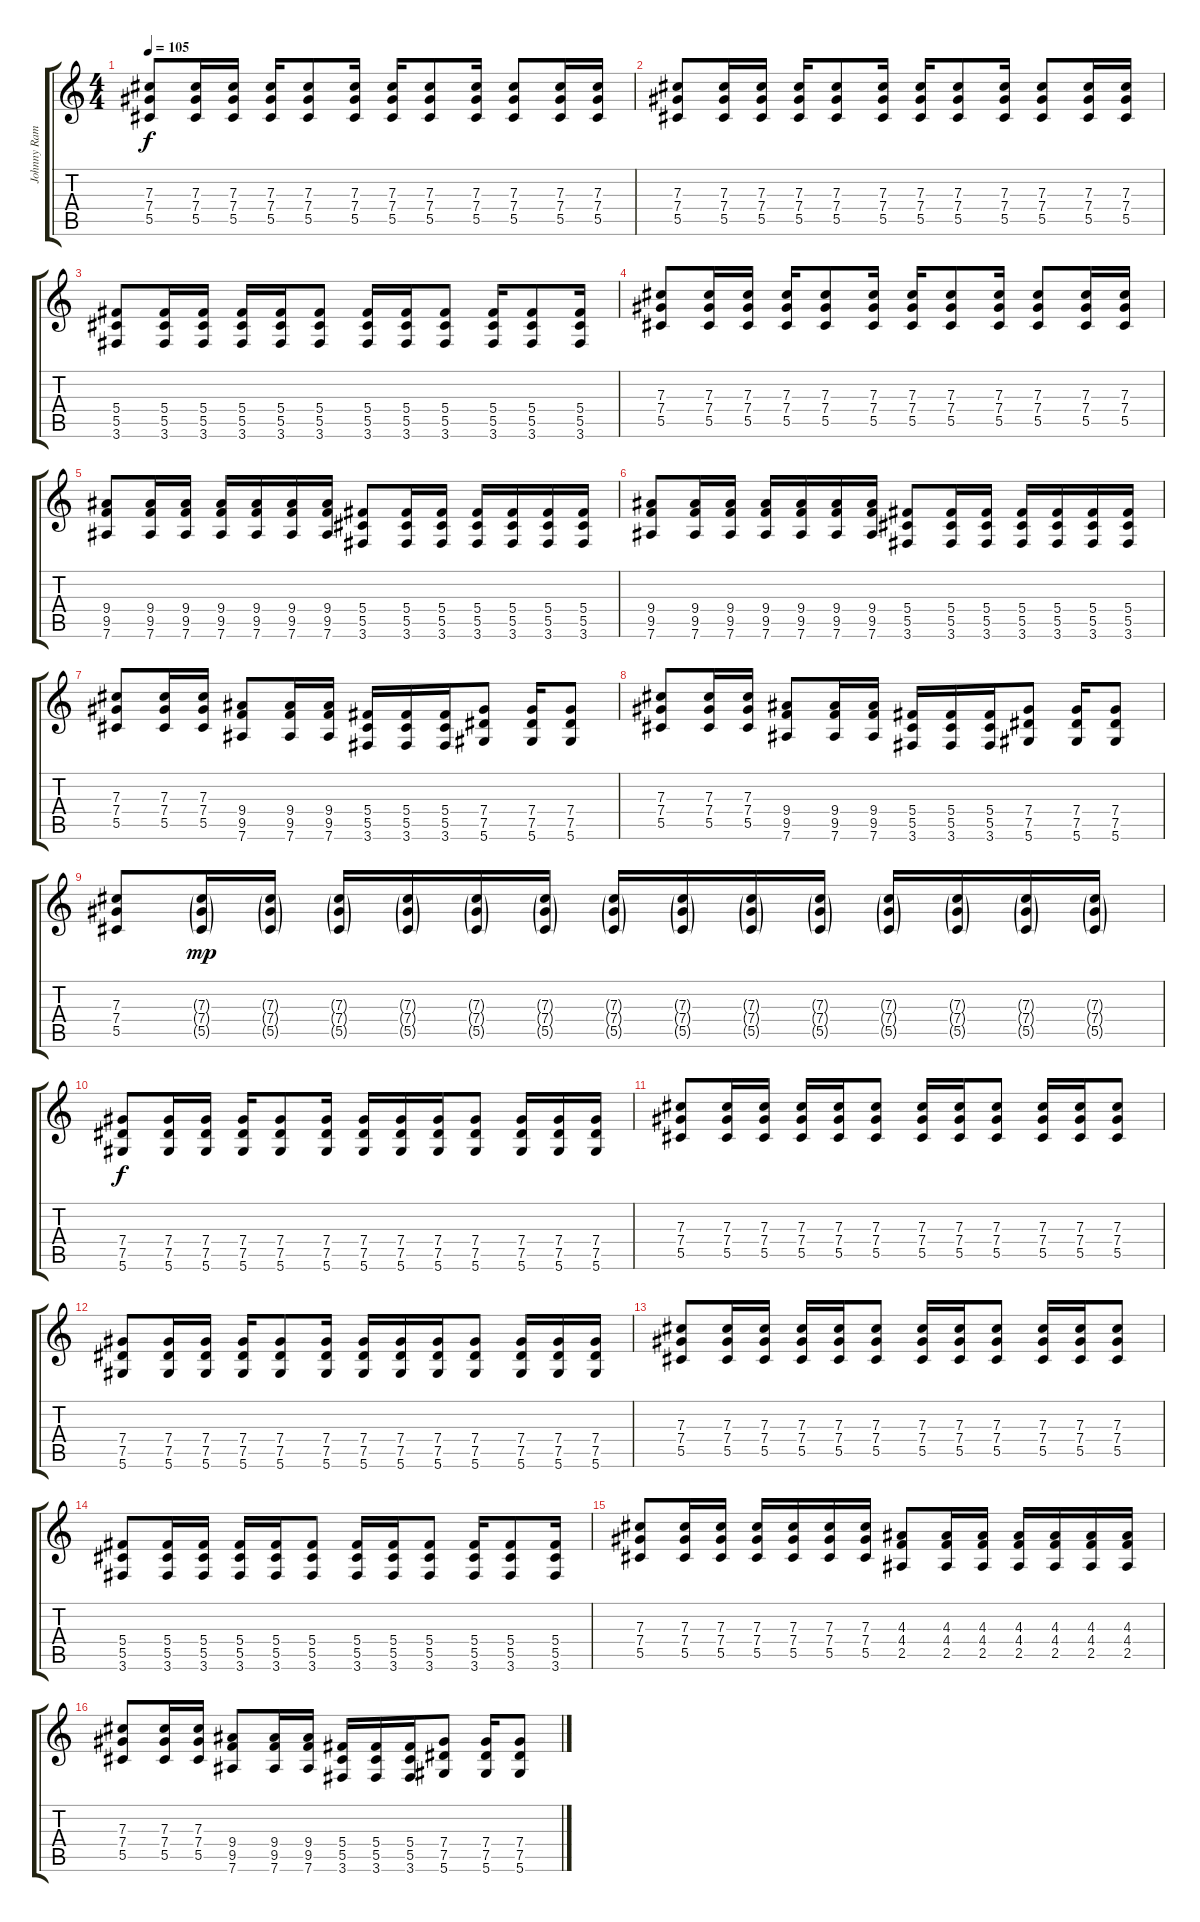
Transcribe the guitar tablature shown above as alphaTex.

\track ("Johnny Ramone - Guitar" "Johnny Ram") {instrument distortionguitar}
\staff {score tabs}
\tuning (Eb4 Bb3 Gb3 Db3 Ab2 Eb2) {hide}
\ts (4 4)
\tempo 105
\clef g2
\ks c
(7.3 7.4 5.5).8{dy f} (7.3 7.4 5.5).16 (7.3 7.4 5.5).16 (7.3 7.4 5.5).16 (7.3 7.4 5.5).8 (7.3 7.4 5.5).16 (7.3 7.4 5.5).16 (7.3 7.4 5.5).8 (7.3 7.4 5.5).16 (7.3 7.4 5.5).8 (7.3 7.4 5.5).16 (7.3 7.4 5.5).16 |
(7.3 7.4 5.5).8 (7.3 7.4 5.5).16 (7.3 7.4 5.5).16 (7.3 7.4 5.5).16 (7.3 7.4 5.5).8 (7.3 7.4 5.5).16 (7.3 7.4 5.5).16 (7.3 7.4 5.5).8 (7.3 7.4 5.5).16 (7.3 7.4 5.5).8 (7.3 7.4 5.5).16 (7.3 7.4 5.5).16 |
(5.4 5.5 3.6).8 (5.4 5.5 3.6).16 (5.4 5.5 3.6).16 (5.4 5.5 3.6).16 (5.4 5.5 3.6).16 (5.4 5.5 3.6).8 (5.4 5.5 3.6).16 (5.4 5.5 3.6).16 (5.4 5.5 3.6).8 (5.4 5.5 3.6).16 (5.4 5.5 3.6).8 (5.4 5.5 3.6).16 |
(7.3 7.4 5.5).8 (7.3 7.4 5.5).16 (7.3 7.4 5.5).16 (7.3 7.4 5.5).16 (7.3 7.4 5.5).8 (7.3 7.4 5.5).16 (7.3 7.4 5.5).16 (7.3 7.4 5.5).8 (7.3 7.4 5.5).16 (7.3 7.4 5.5).8 (7.3 7.4 5.5).16 (7.3 7.4 5.5).16 |
(9.4 9.5 7.6).8 (9.4 9.5 7.6).16 (9.4 9.5 7.6).16 (9.4 9.5 7.6).16 (9.4 9.5 7.6).16 (9.4 9.5 7.6).16 (9.4 9.5 7.6).16 (5.4 5.5 3.6).8 (5.4 5.5 3.6).16 (5.4 5.5 3.6).16 (5.4 5.5 3.6).16 (5.4 5.5 3.6).16 (5.4 5.5 3.6).16 (5.4 5.5 3.6).16 |
(9.4 9.5 7.6).8 (9.4 9.5 7.6).16 (9.4 9.5 7.6).16 (9.4 9.5 7.6).16 (9.4 9.5 7.6).16 (9.4 9.5 7.6).16 (9.4 9.5 7.6).16 (5.4 5.5 3.6).8 (5.4 5.5 3.6).16 (5.4 5.5 3.6).16 (5.4 5.5 3.6).16 (5.4 5.5 3.6).16 (5.4 5.5 3.6).16 (5.4 5.5 3.6).16 |
(7.3 7.4 5.5).8 (7.3 7.4 5.5).16 (7.3 7.4 5.5).16 (9.4 9.5 7.6).8 (9.4 9.5 7.6).16 (9.4 9.5 7.6).16 (5.4 5.5 3.6).16 (5.4 5.5 3.6).16 (5.4 5.5 3.6).16 (7.4 7.5 5.6).8 (7.4 7.5 5.6).16 (7.4 7.5 5.6).8 |
(7.3 7.4 5.5).8 (7.3 7.4 5.5).16 (7.3 7.4 5.5).16 (9.4 9.5 7.6).8 (9.4 9.5 7.6).16 (9.4 9.5 7.6).16 (5.4 5.5 3.6).16 (5.4 5.5 3.6).16 (5.4 5.5 3.6).16 (7.4 7.5 5.6).8 (7.4 7.5 5.6).16 (7.4 7.5 5.6).8 |
(7.3 7.4 5.5).8 (7.3{g} 7.4{g} 5.5{g}).16{dy mp} (7.3{g} 7.4{g} 5.5{g}).16 (7.3{g} 7.4{g} 5.5{g}).16 (7.3{g} 7.4{g} 5.5{g}).16 (7.3{g} 7.4{g} 5.5{g}).16 (7.3{g} 7.4{g} 5.5{g}).16 (7.3{g} 7.4{g} 5.5{g}).16 (7.3{g} 7.4{g} 5.5{g}).16 (7.3{g} 7.4{g} 5.5{g}).16 (7.3{g} 7.4{g} 5.5{g}).16 (7.3{g} 7.4{g} 5.5{g}).16 (7.3{g} 7.4{g} 5.5{g}).16 (7.3{g} 7.4{g} 5.5{g}).16 (7.3{g} 7.4{g} 5.5{g}).16 |
(7.4 7.5 5.6).8{dy f} (7.4 7.5 5.6).16 (7.4 7.5 5.6).16 (7.4 7.5 5.6).16 (7.4 7.5 5.6).8 (7.4 7.5 5.6).16 (7.4 7.5 5.6).16 (7.4 7.5 5.6).16 (7.4 7.5 5.6).16 (7.4 7.5 5.6).8 (7.4 7.5 5.6).16 (7.4 7.5 5.6).16 (7.4 7.5 5.6).16 |
(7.3 7.4 5.5).8 (7.3 7.4 5.5).16 (7.3 7.4 5.5).16 (7.3 7.4 5.5).16 (7.3 7.4 5.5).16 (7.3 7.4 5.5).8 (7.3 7.4 5.5).16 (7.3 7.4 5.5).16 (7.3 7.4 5.5).8 (7.3 7.4 5.5).16 (7.3 7.4 5.5).16 (7.3 7.4 5.5).8 |
(7.4 7.5 5.6).8 (7.4 7.5 5.6).16 (7.4 7.5 5.6).16 (7.4 7.5 5.6).16 (7.4 7.5 5.6).8 (7.4 7.5 5.6).16 (7.4 7.5 5.6).16 (7.4 7.5 5.6).16 (7.4 7.5 5.6).16 (7.4 7.5 5.6).8 (7.4 7.5 5.6).16 (7.4 7.5 5.6).16 (7.4 7.5 5.6).16 |
(7.3 7.4 5.5).8 (7.3 7.4 5.5).16 (7.3 7.4 5.5).16 (7.3 7.4 5.5).16 (7.3 7.4 5.5).16 (7.3 7.4 5.5).8 (7.3 7.4 5.5).16 (7.3 7.4 5.5).16 (7.3 7.4 5.5).8 (7.3 7.4 5.5).16 (7.3 7.4 5.5).16 (7.3 7.4 5.5).8 |
(5.4 5.5 3.6).8 (5.4 5.5 3.6).16 (5.4 5.5 3.6).16 (5.4 5.5 3.6).16 (5.4 5.5 3.6).16 (5.4 5.5 3.6).8 (5.4 5.5 3.6).16 (5.4 5.5 3.6).16 (5.4 5.5 3.6).8 (5.4 5.5 3.6).16 (5.4 5.5 3.6).8 (5.4 5.5 3.6).16 |
(7.3 7.4 5.5).8 (7.3 7.4 5.5).16 (7.3 7.4 5.5).16 (7.3 7.4 5.5).16 (7.3 7.4 5.5).16 (7.3 7.4 5.5).16 (7.3 7.4 5.5).16 (4.3 4.4 2.5).8 (4.3 4.4 2.5).16 (4.3 4.4 2.5).16 (4.3 4.4 2.5).16 (4.3 4.4 2.5).16 (4.3 4.4 2.5).16 (4.3 4.4 2.5).16 |
(7.3 7.4 5.5).8 (7.3 7.4 5.5).16 (7.3 7.4 5.5).16 (9.4 9.5 7.6).8 (9.4 9.5 7.6).16 (9.4 9.5 7.6).16 (5.4 5.5 3.6).16 (5.4 5.5 3.6).16 (5.4 5.5 3.6).16 (7.4 7.5 5.6).8 (7.4 7.5 5.6).16 (7.4 7.5 5.6).8
